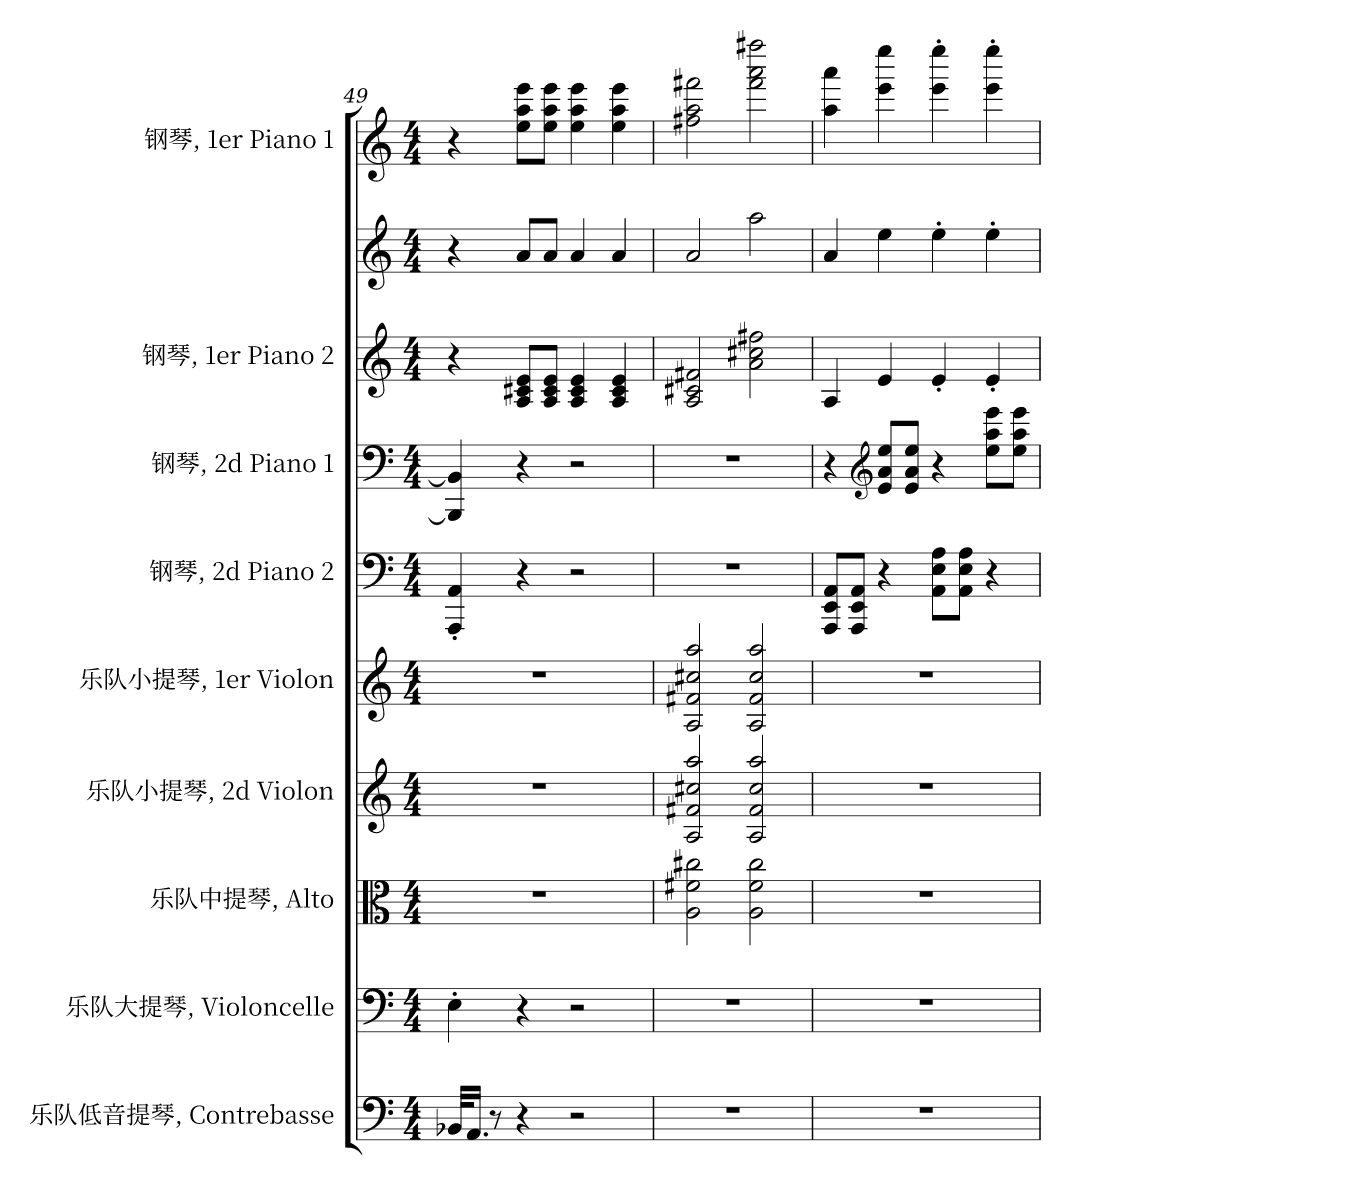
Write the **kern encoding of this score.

**kern	**kern	**kern	**kern	**kern	**kern	**kern	**kern	**kern	**kern
*part9	*part8	*part7	*part6	*part5	*part4	*part3	*part2	*part2	*part1
*staff10	*staff9	*staff8	*staff7	*staff6	*staff5	*staff4	*staff3	*staff2	*staff1
*I"乐队低音提琴, Contrebasse	*I"乐队大提琴, Violoncelle	*I"乐队中提琴, Alto	*I"乐队小提琴, 2d Violon	*I"乐队小提琴, 1er Violon	*I"钢琴, 2d Piano 2	*I"钢琴, 2d Piano 1	*I"钢琴, 1er Piano 2	*	*I"钢琴, 1er Piano 1
*I'Cbs.	*	*	*	*	*I'Pno.	*I'Pno.	*I'Pno.	*	*I'Pno.
*clefF4	*clefF4	*clefC3	*clefG2	*clefG2	*clefF4	*clefF4	*clefG2	*clefG2	*clefG2
*ITrd7c12	*	*	*	*	*	*	*	*	*
*k[]	*k[]	*k[]	*k[]	*k[]	*k[]	*k[]	*k[]	*k[]	*k[]
*M4/4	*M4/4	*M4/4	*M4/4	*M4/4	*M4/4	*M4/4	*M4/4	*M4/4	*M4/4
*MM150	*MM150	*MM150	*MM150	*MM150	*MM150	*MM150	*MM150	*MM150	*MM150
=49	=49	=49	=49	=49	=49	=49	=49	=49	=49
32BBB-X/KLL	4E'\	1r	1r	1r	4AAA/' 4AA/'	4BBB-/] 4BB-/]	4r	4r	4r
16.AAA/JJ	.	.	.	.	.	.	.	.	.
8r	.	.	.	.	.	.	.	.	.
4r	4r	.	.	.	4r	4r	8A/ 8c#X/ 8e/L	8a/L	8ee\ 8aa\ 8eee\L
.	.	.	.	.	.	.	8A/ 8c#/ 8e/J	8a/J	8ee\ 8aa\ 8eee\J
2r	2r	.	.	.	2r	2r	4A/ 4c#/ 4e/	4a/	4ee\ 4aa\ 4eee\
.	.	.	.	.	.	.	4A/ 4c#/ 4e/	4a/	4ee\ 4aa\ 4eee\
=50	=50	=50	=50	=50	=50	=50	=50	=50	=50
1r	1r	2A\ 2f#X\ 2cc#X\	2A/ 2f#X/ 2cc#X/ 2aa/	2A/ 2f#X/ 2cc#X/ 2aa/	1r	1r	2A/ 2c#X/ 2f#X/	2a/	2ff#X\ 2aa\ 2fff#X\
.	.	2A\ 2f#\ 2cc#\	2A/ 2f#/ 2cc#/ 2aa/	2A/ 2f#/ 2cc#/ 2aa/	.	.	2a\ 2cc#X\ 2ff#X\	2aa\	2fff#\ 2aaa\ 2ffff#X\
!!LO:PB:g=z
=51	=51	=51	=51	=51	=51	=51	=51	=51	=51
*	*	*	*	*	*	*	*	*	*MM143
1r	1r	1r	1r	1r	8AAA/ 8EE/ 8AA/L	4r	4A/	4a/	4aa\ 4aaa\
.	.	.	.	.	8AAA/ 8EE/ 8AA/J	.	.	.	.
*	*	*	*	*	*	*clefG2	*	*	*
.	.	.	.	.	4r	8e/ 8a/ 8ee/L	4e/	4ee\	4eee\ 4eeee\
.	.	.	.	.	.	8e/ 8a/ 8ee/J	.	.	.
.	.	.	.	.	8AA\ 8E\ 8A\L	4r	4e'/	4ee'\	4eee\' 4eeee\'
.	.	.	.	.	8AA\ 8E\ 8A\J	.	.	.	.
*	*	*	*	*	*	*	*	*	*MM151
.	.	.	.	.	4r	8ee\ 8aa\ 8eee\L	4e'/	4ee'\	4eee\' 4eeee\'
.	.	.	.	.	.	8ee\ 8aa\ 8eee\J	.	.	.
=	=	=	=	=	=	=	=	=	=
*-	*-	*-	*-	*-	*-	*-	*-	*-	*-
